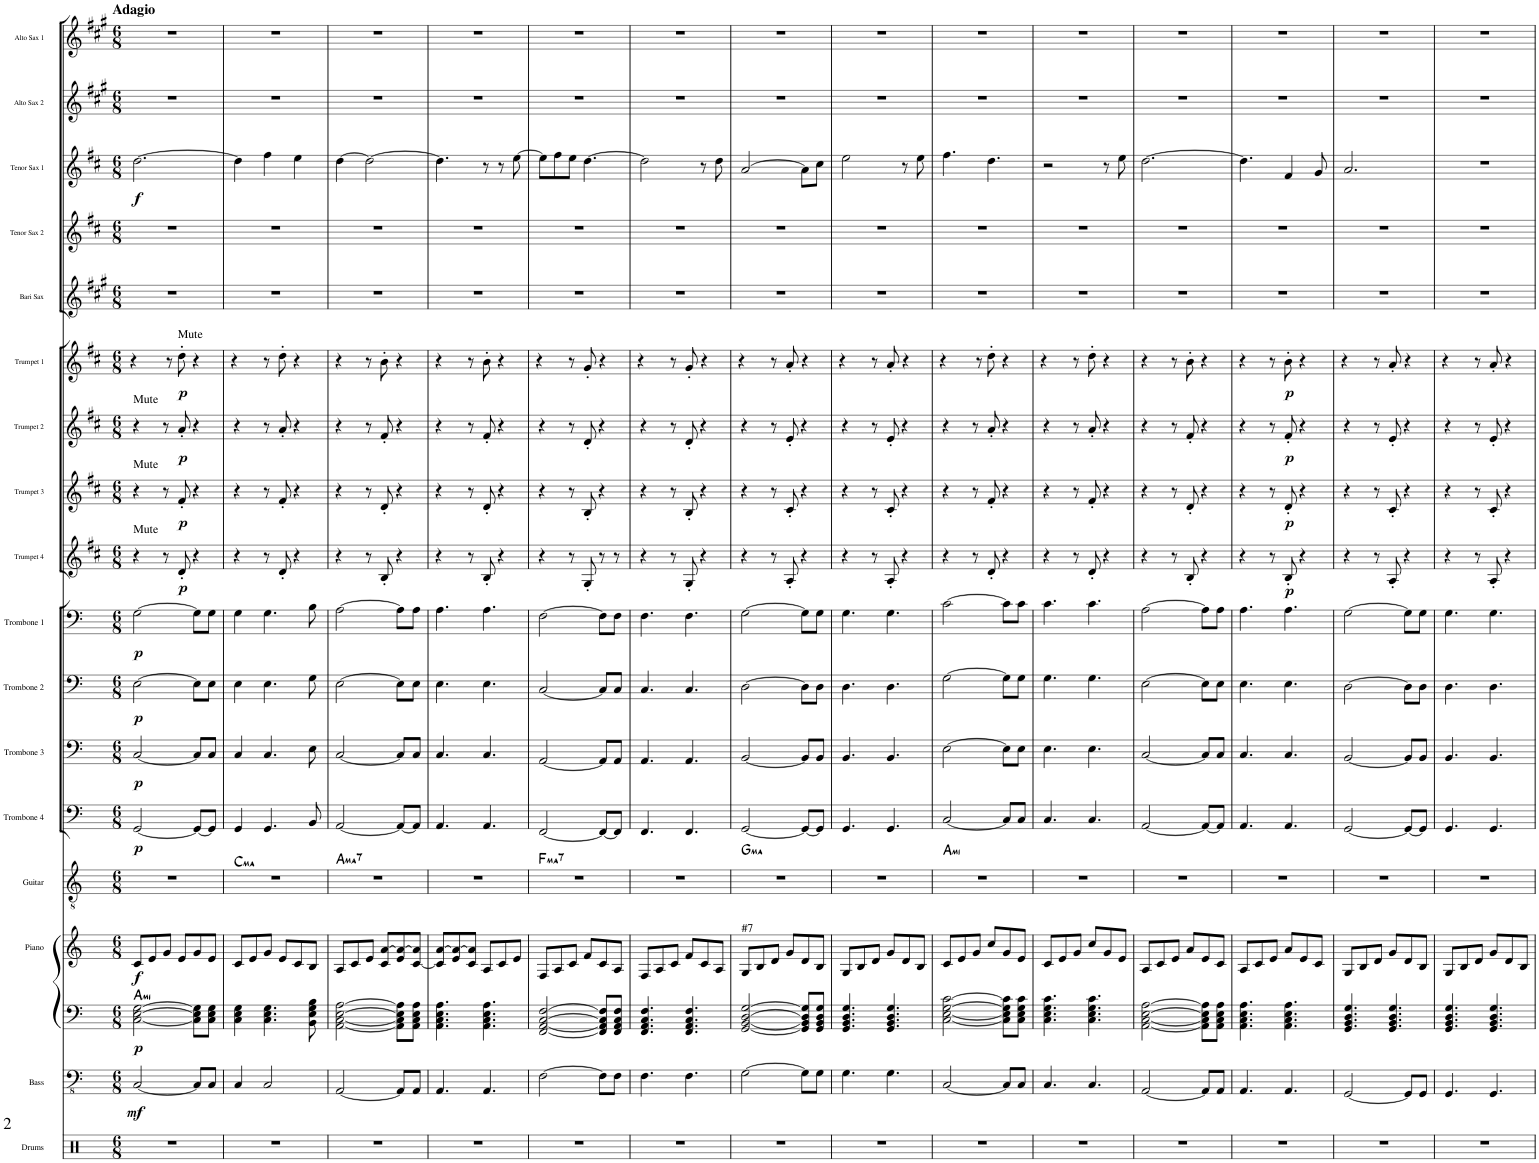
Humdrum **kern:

**kern	**kern	**dynam	**kern	**dynam	**harte	**kern	**dynam	**kern	**harte	**kern	**dynam	**kern	**dynam	**kern	**dynam	**kern	**dynam	**kern	**dynam	**kern	**dynam	**kern	**dynam	**kern	**dynam	**kern	**kern	**kern	**dynam	**kern	**kern
*part18	*part17	*part17	*part16	*part16	*part16	*part15	*part15	*part14	*part14	*part13	*part13	*part12	*part12	*part11	*part11	*part10	*part10	*part9	*part9	*part8	*part8	*part7	*part7	*part6	*part6	*part5	*part4	*part3	*part3	*part2	*part1
*staff18	*staff17	*staff17	*staff16	*staff16	*	*staff15	*staff15	*staff14	*	*staff13	*staff13	*staff12	*staff12	*staff11	*staff11	*staff10	*staff10	*staff9	*staff9	*staff8	*staff8	*staff7	*staff7	*staff6	*staff6	*staff5	*staff4	*staff3	*staff3	*staff2	*staff1
*I"Drums	*I"Bass	*	*I"Piano	*	*	*I"Piano	*	*I"Guitar	*	*I"Trombone 4	*	*I"Trombone 3	*	*I"Trombone 2	*	*I"Trombone 1	*	*I"Trumpet 4	*	*I"Trumpet 3	*	*I"Trumpet 2	*	*I"Trumpet 1	*	*I"Bari Sax	*I"Tenor Sax 2	*I"Tenor Sax 1	*	*I"Alto Sax 2	*I"Alto Sax 1
*I'Dr.	*I'Bass	*	*I'Pno	*	*	*I'Pno.	*	*I'Gtr.	*	*I'Tbn. 4	*	*I'Tbn. 3	*	*I'Tbn. 2	*	*I'Tbn. 1	*	*I'Tpt. 4	*	*I'Tpt. 3	*	*I'Tpt. 2	*	*I'Tpt. 1	*	*I'Bari	*I'Tenor 2	*I'Tenor 1	*	*I'Alto 2	*I'Alto 1
*clefX	*clefFv4	*	*clefF4	*	*	*clefG2	*	*clefGv2	*	*clefF4	*	*clefF4	*	*clefF4	*	*clefF4	*	*clefG2	*	*clefG2	*	*clefG2	*	*clefG2	*	*clefG2	*clefG2	*clefG2	*	*clefG2	*clefG2
*	*	*	*	*	*	*	*	*	*	*	*	*	*	*	*	*	*	*Trd1c2	*	*Trd1c2	*	*Trd1c2	*	*Trd1c2	*	*Trd12c21	*Trd8c14	*Trd8c14	*	*Trd5c9	*Trd5c9
*k[]	*k[]	*	*k[]	*	*	*k[]	*	*k[]	*	*k[]	*	*k[]	*	*k[]	*	*k[]	*	*k[f#c#]	*	*k[f#c#]	*	*k[f#c#]	*	*k[f#c#]	*	*k[f#c#g#]	*k[f#c#]	*k[f#c#]	*	*k[f#c#g#]	*k[f#c#g#]
*M6/8	*M6/8	*	*M6/8	*	*	*M6/8	*	*M6/8	*	*M6/8	*	*M6/8	*	*M6/8	*	*M6/8	*	*M6/8	*	*M6/8	*	*M6/8	*	*M6/8	*	*M6/8	*M6/8	*M6/8	*	*M6/8	*M6/8
=1	=1	=1	=1	=1	=1	=1	=1	=1	=1	=1	=1	=1	=1	=1	=1	=1	=1	=1	=1	=1	=1	=1	=1	=1	=1	=1	=1	=1	=1	=1	=1
!	!	!	!	!	!	!	!	!	!	!	!	!	!	!	!	!	!	!	!	!	!	!	!	!	!	!	!	!	!	!	!LO:TX:a:B:t=Adagio
!	!	!	!	!	!	!	!	!	!	!	!	!	!	!	!	!	!	!	!	!	!	!LO:TX:a:t=Mute	!	!	!	!	!	!	!	!	!
!	!	!	!	!	!	!	!	!	!	!	!	!	!	!	!	!	!	!	!	!LO:TX:a:t=Mute	!	!	!	!	!	!	!	!	!	!	!
!	!	!	!	!	!	!	!	!	!	!	!	!	!	!	!	!	!	!LO:TX:a:t=Mute	!	!	!	!	!	!	!	!	!	!	!	!	!
!	!	!LO:DY:b	!	!LO:DY:b	!LO:H:kt=mi	!	!LO:DY:b	!	!	!	!LO:DY:b	!	!LO:DY:b	!	!LO:DY:b	!	!LO:DY:b	!	!	!	!	!	!	!	!	!	!	!	!LO:DY:b	!	!
2.r	[2CC/	mf	[2C\ [2E\ [2G\	p	A:min	8c/L	f	2.r	.	[2GG/	p	[2C/	p	[2E\	p	[2G\	p	4r	.	4r	.	4r	.	4r	.	2.r	2.r	[2.dd\	f	2.r	2.r
.	.	.	.	.	.	8e/	.	.	.	.	.	.	.	.	.	.	.	.	.	.	.	.	.	.	.	.	.	.	.	.	.
.	.	.	.	.	.	8g/J	.	.	.	.	.	.	.	.	.	.	.	8r	.	8r	.	8r	.	8r	.	.	.	.	.	.	.
!	!	!	!	!	!	!	!	!	!	!	!	!	!	!	!	!	!	!	!	!	!	!	!	!LO:TX:a:t=Mute	!	!	!	!	!	!	!
!	!	!	!	!	!	!	!	!	!	!	!	!	!	!	!	!	!	!	!LO:DY:b	!	!LO:DY:b	!	!LO:DY:b	!	!LO:DY:b	!	!	!	!	!	!
.	.	.	.	.	.	8e/L	.	.	.	.	.	.	.	.	.	.	.	8d'/	p	8f#'/	p	8a'/	p	8dd'\	p	.	.	.	.	.	.
.	8CC/L]	.	8C\] 8E\] 8G\]L	.	.	8g/	.	.	.	8GG/L_	.	8C/L]	.	8E\L]	.	8G\L]	.	4r	.	4r	.	4r	.	4r	.	.	.	.	.	.	.
.	8CC/J	.	8C\ 8E\ 8G\J	.	.	8e/J	.	.	.	8GG/J]	.	8C/J	.	8E\J	.	8G\J	.	.	.	.	.	.	.	.	.	.	.	.	.	.	.
=2	=2	=2	=2	=2	=2	=2	=2	=2	=2	=2	=2	=2	=2	=2	=2	=2	=2	=2	=2	=2	=2	=2	=2	=2	=2	=2	=2	=2	=2	=2	=2
!	!	!	!	!	!	!	!	!	!LO:H:kt=ma	!	!	!	!	!	!	!	!	!	!	!	!	!	!	!	!	!	!	!	!	!	!
2.r	4CC/	.	4C\ 4E\ 4G\	.	.	8c/L	.	2.r	C:maj	4GG/	.	4C/	.	4E\	.	4G\	.	4r	.	4r	.	4r	.	4r	.	2.r	2.r	4dd\]	.	2.r	2.r
.	.	.	.	.	.	8e/	.	.	.	.	.	.	.	.	.	.	.	.	.	.	.	.	.	.	.	.	.	.	.	.	.
.	2CC/	.	4.C\ 4.E\ 4.G\	.	.	8g/J	.	.	.	4.GG/	.	4.C/	.	4.E\	.	4.G\	.	8r	.	8r	.	8r	.	8r	.	.	.	4ff#\	.	.	.
.	.	.	.	.	.	8e/L	.	.	.	.	.	.	.	.	.	.	.	8d'/	.	8f#'/	.	8a'/	.	8dd'\	.	.	.	.	.	.	.
.	.	.	.	.	.	8c/	.	.	.	.	.	.	.	.	.	.	.	4r	.	4r	.	4r	.	4r	.	.	.	4ee\	.	.	.
.	.	.	8BB\ 8E\ 8G\ 8B\	.	.	8B/J	.	.	.	8BB/	.	8E\	.	8G\	.	8B\	.	.	.	.	.	.	.	.	.	.	.	.	.	.	.
=3	=3	=3	=3	=3	=3	=3	=3	=3	=3	=3	=3	=3	=3	=3	=3	=3	=3	=3	=3	=3	=3	=3	=3	=3	=3	=3	=3	=3	=3	=3	=3
!	!	!	!	!	!	!	!	!	!LO:H:kt=ma7	!	!	!	!	!	!	!	!	!	!	!	!	!	!	!	!	!	!	!	!	!	!
2.r	[2AAA/	.	[2AA\ [2C\ [2E\ [2A\	.	.	8A/L	.	2.r	A:maj7	[2AA/	.	[2C/	.	[2E\	.	[2A\	.	4r	.	4r	.	4r	.	4r	.	2.r	2.r	[4dd\	.	2.r	2.r
.	.	.	.	.	.	8c/	.	.	.	.	.	.	.	.	.	.	.	.	.	.	.	.	.	.	.	.	.	.	.	.	.
.	.	.	.	.	.	8e/J	.	.	.	.	.	.	.	.	.	.	.	8r	.	8r	.	8r	.	8r	.	.	.	2dd\_	.	.	.
.	.	.	.	.	.	8c/ [8a/L	.	.	.	.	.	.	.	.	.	.	.	8B'/	.	8d'/	.	8f#'/	.	8b'\	.	.	.	.	.	.	.
.	8AAA/L]	.	8AA\] 8C\] 8E\] 8A\]L	.	.	8e/ 8a/_	.	.	.	8AA/L_	.	8C/L]	.	8E\L]	.	8A\L]	.	4r	.	4r	.	4r	.	4r	.	.	.	.	.	.	.
.	8AAA/J	.	8AA\ 8C\ 8E\ 8A\J	.	.	[8c/ 8a/]J	.	.	.	8AA/J]	.	8C/J	.	8E\J	.	8A\J	.	.	.	.	.	.	.	.	.	.	.	.	.	.	.
=4	=4	=4	=4	=4	=4	=4	=4	=4	=4	=4	=4	=4	=4	=4	=4	=4	=4	=4	=4	=4	=4	=4	=4	=4	=4	=4	=4	=4	=4	=4	=4
2.r	4.AAA/	.	4.AA\ 4.C\ 4.E\ 4.A\	.	.	8c/] [8a/L	.	2.r	.	4.AA/	.	4.C/	.	4.E\	.	4.A\	.	4r	.	4r	.	4r	.	4r	.	2.r	2.r	4.dd\]	.	2.r	2.r
.	.	.	.	.	.	8e/ 8a/_	.	.	.	.	.	.	.	.	.	.	.	.	.	.	.	.	.	.	.	.	.	.	.	.	.
.	.	.	.	.	.	8c/ 8a/]J	.	.	.	.	.	.	.	.	.	.	.	8r	.	8r	.	8r	.	8r	.	.	.	.	.	.	.
.	4.AAA/	.	4.AA\ 4.C\ 4.E\ 4.A\	.	.	8A/L	.	.	.	4.AA/	.	4.C/	.	4.E\	.	4.A\	.	8B'/	.	8d'/	.	8f#'/	.	8b'\	.	.	.	8r	.	.	.
.	.	.	.	.	.	8c/	.	.	.	.	.	.	.	.	.	.	.	4r	.	4r	.	4r	.	4r	.	.	.	8r	.	.	.
.	.	.	.	.	.	8e/J	.	.	.	.	.	.	.	.	.	.	.	.	.	.	.	.	.	.	.	.	.	[8ee\	.	.	.
=5	=5	=5	=5	=5	=5	=5	=5	=5	=5	=5	=5	=5	=5	=5	=5	=5	=5	=5	=5	=5	=5	=5	=5	=5	=5	=5	=5	=5	=5	=5	=5
!	!	!	!	!	!	!	!	!	!LO:H:kt=ma7	!	!	!	!	!	!	!	!	!	!	!	!	!	!	!	!	!	!	!	!	!	!
2.r	[2FF\	.	[2FF/ [2AA/ [2C/ [2F/	.	.	8F/L	.	2.r	F:maj7	[2FF/	.	[2AA/	.	[2C/	.	[2F\	.	4r	.	4r	.	4r	.	4r	.	2.r	2.r	8ee\L]	.	2.r	2.r
.	.	.	.	.	.	8A/	.	.	.	.	.	.	.	.	.	.	.	.	.	.	.	.	.	.	.	.	.	8ff#\	.	.	.
.	.	.	.	.	.	8c/J	.	.	.	.	.	.	.	.	.	.	.	8r	.	8r	.	8r	.	8r	.	.	.	8ee\J	.	.	.
.	.	.	.	.	.	8f/L	.	.	.	.	.	.	.	.	.	.	.	8G'/	.	8B'/	.	8d'/	.	8g'/	.	.	.	[4.dd\	.	.	.
.	8FF\L]	.	8FF/] 8AA/] 8C/] 8F/]L	.	.	8c/	.	.	.	8FF/L_	.	8AA/L]	.	8C/L]	.	8F\L]	.	8r	.	4r	.	4r	.	4r	.	.	.	.	.	.	.
.	8FF\J	.	8FF/ 8AA/ 8C/ 8F/J	.	.	8A/J	.	.	.	8FF/J]	.	8AA/J	.	8C/J	.	8F\J	.	8r	.	.	.	.	.	.	.	.	.	.	.	.	.
=6	=6	=6	=6	=6	=6	=6	=6	=6	=6	=6	=6	=6	=6	=6	=6	=6	=6	=6	=6	=6	=6	=6	=6	=6	=6	=6	=6	=6	=6	=6	=6
2.r	4.FF\	.	4.FF/ 4.AA/ 4.C/ 4.F/	.	.	8F/L	.	2.r	.	4.FF/	.	4.AA/	.	4.C/	.	4.F\	.	4r	.	4r	.	4r	.	4r	.	2.r	2.r	2dd\]	.	2.r	2.r
.	.	.	.	.	.	8A/	.	.	.	.	.	.	.	.	.	.	.	.	.	.	.	.	.	.	.	.	.	.	.	.	.
.	.	.	.	.	.	8c/J	.	.	.	.	.	.	.	.	.	.	.	8r	.	8r	.	8r	.	8r	.	.	.	.	.	.	.
.	4.FF\	.	4.FF/ 4.AA/ 4.C/ 4.F/	.	.	8f/L	.	.	.	4.FF/	.	4.AA/	.	4.C/	.	4.F\	.	8G'/	.	8B'/	.	8d'/	.	8g'/	.	.	.	.	.	.	.
.	.	.	.	.	.	8c/	.	.	.	.	.	.	.	.	.	.	.	4r	.	4r	.	4r	.	4r	.	.	.	8r	.	.	.
.	.	.	.	.	.	8A/J	.	.	.	.	.	.	.	.	.	.	.	.	.	.	.	.	.	.	.	.	.	8dd\	.	.	.
=7	=7	=7	=7	=7	=7	=7	=7	=7	=7	=7	=7	=7	=7	=7	=7	=7	=7	=7	=7	=7	=7	=7	=7	=7	=7	=7	=7	=7	=7	=7	=7
!	!	!	!	!	!	!LO:TX:a:t=#7	!	!	!LO:H:kt=ma	!	!	!	!	!	!	!	!	!	!	!	!	!	!	!	!	!	!	!	!	!	!
2.r	[2GG\	.	[2GG/ [2BB/ [2D/ [2G/	.	.	8G/L	.	2.r	G:maj	[2GG/	.	[2BB/	.	[2D\	.	[2G\	.	4r	.	4r	.	4r	.	4r	.	2.r	2.r	[2a/	.	2.r	2.r
.	.	.	.	.	.	8B/	.	.	.	.	.	.	.	.	.	.	.	.	.	.	.	.	.	.	.	.	.	.	.	.	.
.	.	.	.	.	.	8d/J	.	.	.	.	.	.	.	.	.	.	.	8r	.	8r	.	8r	.	8r	.	.	.	.	.	.	.
.	.	.	.	.	.	8g/L	.	.	.	.	.	.	.	.	.	.	.	8A'/	.	8c#'/	.	8e'/	.	8a'/	.	.	.	.	.	.	.
.	8GG\L]	.	8GG/] 8BB/] 8D/] 8G/]L	.	.	8d/	.	.	.	8GG/L_	.	8BB/L]	.	8D\L]	.	8G\L]	.	4r	.	4r	.	4r	.	4r	.	.	.	8a\L]	.	.	.
.	8GG\J	.	8GG/ 8BB/ 8D/ 8G/J	.	.	8B/J	.	.	.	8GG/J]	.	8BB/J	.	8D\J	.	8G\J	.	.	.	.	.	.	.	.	.	.	.	8cc#\J	.	.	.
=8	=8	=8	=8	=8	=8	=8	=8	=8	=8	=8	=8	=8	=8	=8	=8	=8	=8	=8	=8	=8	=8	=8	=8	=8	=8	=8	=8	=8	=8	=8	=8
2.r	4.GG\	.	4.GG/ 4.BB/ 4.D/ 4.G/	.	.	8G/L	.	2.r	.	4.GG/	.	4.BB/	.	4.D\	.	4.G\	.	4r	.	4r	.	4r	.	4r	.	2.r	2.r	2ee\	.	2.r	2.r
.	.	.	.	.	.	8B/	.	.	.	.	.	.	.	.	.	.	.	.	.	.	.	.	.	.	.	.	.	.	.	.	.
.	.	.	.	.	.	8d/J	.	.	.	.	.	.	.	.	.	.	.	8r	.	8r	.	8r	.	8r	.	.	.	.	.	.	.
.	4.GG\	.	4.GG/ 4.BB/ 4.D/ 4.G/	.	.	8g/L	.	.	.	4.GG/	.	4.BB/	.	4.D\	.	4.G\	.	8A'/	.	8c#'/	.	8e'/	.	8a'/	.	.	.	.	.	.	.
.	.	.	.	.	.	8d/	.	.	.	.	.	.	.	.	.	.	.	4r	.	4r	.	4r	.	4r	.	.	.	8r	.	.	.
.	.	.	.	.	.	8B/J	.	.	.	.	.	.	.	.	.	.	.	.	.	.	.	.	.	.	.	.	.	8ee\	.	.	.
=9	=9	=9	=9	=9	=9	=9	=9	=9	=9	=9	=9	=9	=9	=9	=9	=9	=9	=9	=9	=9	=9	=9	=9	=9	=9	=9	=9	=9	=9	=9	=9
!	!	!	!	!	!	!	!	!	!LO:H:kt=mi	!	!	!	!	!	!	!	!	!	!	!	!	!	!	!	!	!	!	!	!	!	!
2.r	[2CC/	.	[2C\ [2E\ [2G\ [2c\	.	.	8c/L	.	2.r	A:min	[2C/	.	[2E\	.	[2G\	.	[2c\	.	4r	.	4r	.	4r	.	4r	.	2.r	2.r	4.ff#\	.	2.r	2.r
.	.	.	.	.	.	8e/	.	.	.	.	.	.	.	.	.	.	.	.	.	.	.	.	.	.	.	.	.	.	.	.	.
.	.	.	.	.	.	8g/J	.	.	.	.	.	.	.	.	.	.	.	8r	.	8r	.	8r	.	8r	.	.	.	.	.	.	.
.	.	.	.	.	.	8cc/L	.	.	.	.	.	.	.	.	.	.	.	8d'/	.	8f#'/	.	8a'/	.	8dd'\	.	.	.	4.dd\	.	.	.
.	8CC/L]	.	8C\] 8E\] 8G\] 8c\]L	.	.	8g/	.	.	.	8C/L]	.	8E\L]	.	8G\L]	.	8c\L]	.	4r	.	4r	.	4r	.	4r	.	.	.	.	.	.	.
.	8CC/J	.	8C\ 8E\ 8G\ 8c\J	.	.	8e/J	.	.	.	8C/J	.	8E\J	.	8G\J	.	8c\J	.	.	.	.	.	.	.	.	.	.	.	.	.	.	.
=10	=10	=10	=10	=10	=10	=10	=10	=10	=10	=10	=10	=10	=10	=10	=10	=10	=10	=10	=10	=10	=10	=10	=10	=10	=10	=10	=10	=10	=10	=10	=10
2.r	4.CC/	.	4.C\ 4.E\ 4.G\ 4.c\	.	.	8c/L	.	2.r	.	4.C/	.	4.E\	.	4.G\	.	4.c\	.	4r	.	4r	.	4r	.	4r	.	2.r	2.r	2r	.	2.r	2.r
.	.	.	.	.	.	8e/	.	.	.	.	.	.	.	.	.	.	.	.	.	.	.	.	.	.	.	.	.	.	.	.	.
.	.	.	.	.	.	8g/J	.	.	.	.	.	.	.	.	.	.	.	8r	.	8r	.	8r	.	8r	.	.	.	.	.	.	.
.	4.CC/	.	4.C\ 4.E\ 4.G\ 4.c\	.	.	8cc/L	.	.	.	4.C/	.	4.E\	.	4.G\	.	4.c\	.	8d'/	.	8f#'/	.	8a'/	.	8dd'\	.	.	.	.	.	.	.
.	.	.	.	.	.	8g/	.	.	.	.	.	.	.	.	.	.	.	4r	.	4r	.	4r	.	4r	.	.	.	8r	.	.	.
.	.	.	.	.	.	8e/J	.	.	.	.	.	.	.	.	.	.	.	.	.	.	.	.	.	.	.	.	.	8ee\	.	.	.
=11	=11	=11	=11	=11	=11	=11	=11	=11	=11	=11	=11	=11	=11	=11	=11	=11	=11	=11	=11	=11	=11	=11	=11	=11	=11	=11	=11	=11	=11	=11	=11
2.r	[2AAA/	.	[2AA\ [2C\ [2E\ [2A\	.	.	8A/L	.	2.r	.	[2AA/	.	[2C/	.	[2E\	.	[2A\	.	4r	.	4r	.	4r	.	4r	.	2.r	2.r	[2.dd\	.	2.r	2.r
.	.	.	.	.	.	8c/	.	.	.	.	.	.	.	.	.	.	.	.	.	.	.	.	.	.	.	.	.	.	.	.	.
.	.	.	.	.	.	8e/J	.	.	.	.	.	.	.	.	.	.	.	8r	.	8r	.	8r	.	8r	.	.	.	.	.	.	.
.	.	.	.	.	.	8a/L	.	.	.	.	.	.	.	.	.	.	.	8B'/	.	8d'/	.	8f#'/	.	8b'\	.	.	.	.	.	.	.
.	8AAA/L]	.	8AA\] 8C\] 8E\] 8A\]L	.	.	8e/	.	.	.	8AA/L_	.	8C/L]	.	8E\L]	.	8A\L]	.	4r	.	4r	.	4r	.	4r	.	.	.	.	.	.	.
.	8AAA/J	.	8AA\ 8C\ 8E\ 8A\J	.	.	8c/J	.	.	.	8AA/J]	.	8C/J	.	8E\J	.	8A\J	.	.	.	.	.	.	.	.	.	.	.	.	.	.	.
=12	=12	=12	=12	=12	=12	=12	=12	=12	=12	=12	=12	=12	=12	=12	=12	=12	=12	=12	=12	=12	=12	=12	=12	=12	=12	=12	=12	=12	=12	=12	=12
2.r	4.AAA/	.	4.AA\ 4.C\ 4.E\ 4.A\	.	.	8A/L	.	2.r	.	4.AA/	.	4.C/	.	4.E\	.	4.A\	.	4r	.	4r	.	4r	.	4r	.	2.r	2.r	4.dd\]	.	2.r	2.r
.	.	.	.	.	.	8c/	.	.	.	.	.	.	.	.	.	.	.	.	.	.	.	.	.	.	.	.	.	.	.	.	.
.	.	.	.	.	.	8e/J	.	.	.	.	.	.	.	.	.	.	.	8r	.	8r	.	8r	.	8r	.	.	.	.	.	.	.
!	!	!	!	!	!	!	!	!	!	!	!	!	!	!	!	!	!	!	!LO:DY:b	!	!LO:DY:b	!	!LO:DY:b	!	!LO:DY:b	!	!	!	!	!	!
.	4.AAA/	.	4.AA\ 4.C\ 4.E\ 4.A\	.	.	8a/L	.	.	.	4.AA/	.	4.C/	.	4.E\	.	4.A\	.	8B'/	p	8d'/	p	8f#'/	p	8b'\	p	.	.	4f#/	.	.	.
.	.	.	.	.	.	8e/	.	.	.	.	.	.	.	.	.	.	.	4r	.	4r	.	4r	.	4r	.	.	.	.	.	.	.
.	.	.	.	.	.	8c/J	.	.	.	.	.	.	.	.	.	.	.	.	.	.	.	.	.	.	.	.	.	8g/	.	.	.
=13	=13	=13	=13	=13	=13	=13	=13	=13	=13	=13	=13	=13	=13	=13	=13	=13	=13	=13	=13	=13	=13	=13	=13	=13	=13	=13	=13	=13	=13	=13	=13
2.r	[2GGG/	.	4.GG/ 4.BB/ 4.D/ 4.G/	.	.	8G/L	.	2.r	.	[2GG/	.	[2BB/	.	[2D\	.	[2G\	.	4r	.	4r	.	4r	.	4r	.	2.r	2.r	2.a/	.	2.r	2.r
.	.	.	.	.	.	8B/	.	.	.	.	.	.	.	.	.	.	.	.	.	.	.	.	.	.	.	.	.	.	.	.	.
.	.	.	.	.	.	8d/J	.	.	.	.	.	.	.	.	.	.	.	8r	.	8r	.	8r	.	8r	.	.	.	.	.	.	.
.	.	.	4.GG/ 4.BB/ 4.D/ 4.G/	.	.	8g/L	.	.	.	.	.	.	.	.	.	.	.	8A'/	.	8c#'/	.	8e'/	.	8a'/	.	.	.	.	.	.	.
.	8GGG/L]	.	.	.	.	8d/	.	.	.	8GG/L_	.	8BB/L]	.	8D\L]	.	8G\L]	.	4r	.	4r	.	4r	.	4r	.	.	.	.	.	.	.
.	8GGG/J	.	.	.	.	8B/J	.	.	.	8GG/J]	.	8BB/J	.	8D\J	.	8G\J	.	.	.	.	.	.	.	.	.	.	.	.	.	.	.
=14	=14	=14	=14	=14	=14	=14	=14	=14	=14	=14	=14	=14	=14	=14	=14	=14	=14	=14	=14	=14	=14	=14	=14	=14	=14	=14	=14	=14	=14	=14	=14
2.r	4.GGG/	.	4.GG/ 4.BB/ 4.D/ 4.G/	.	.	8G/L	.	2.r	.	4.GG/	.	4.BB/	.	4.D\	.	4.G\	.	4r	.	4r	.	4r	.	4r	.	2.r	2.r	2.r	.	2.r	2.r
.	.	.	.	.	.	8B/	.	.	.	.	.	.	.	.	.	.	.	.	.	.	.	.	.	.	.	.	.	.	.	.	.
.	.	.	.	.	.	8d/J	.	.	.	.	.	.	.	.	.	.	.	8r	.	8r	.	8r	.	8r	.	.	.	.	.	.	.
.	4.GGG/	.	4.GG/ 4.BB/ 4.D/ 4.G/	.	.	8g/L	.	.	.	4.GG/	.	4.BB/	.	4.D\	.	4.G\	.	8A'/	.	8c#'/	.	8e'/	.	8a'/	.	.	.	.	.	.	.
.	.	.	.	.	.	8d/	.	.	.	.	.	.	.	.	.	.	.	4r	.	4r	.	4r	.	4r	.	.	.	.	.	.	.
.	.	.	.	.	.	8B/J	.	.	.	.	.	.	.	.	.	.	.	.	.	.	.	.	.	.	.	.	.	.	.	.	.
=	=	=	=	=	=	=	=	=	=	=	=	=	=	=	=	=	=	=	=	=	=	=	=	=	=	=	=	=	=	=	=
*-	*-	*-	*-	*-	*-	*-	*-	*-	*-	*-	*-	*-	*-	*-	*-	*-	*-	*-	*-	*-	*-	*-	*-	*-	*-	*-	*-	*-	*-	*-	*-
